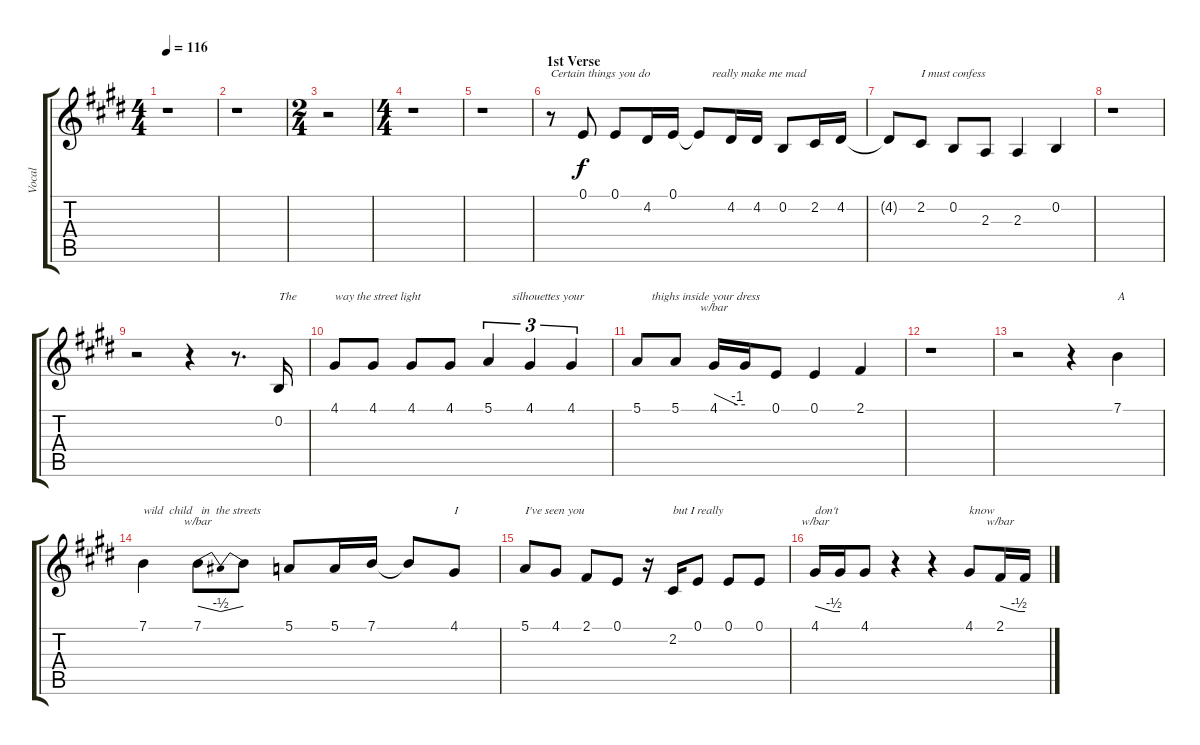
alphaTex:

\track ("Vocal" "Vocal") {instrument altosax}
\staff {score tabs}
\tuning (E4 B3 G3 D3 A2 E2) {hide}
\ts (4 4)
\tempo 116
\clef g2
\ks e
r.1{dy f} |
r.1 |
\ts (2 4)
r.2 |
\ts (4 4)
r.1 |
r.1 |
\section ("" "1st Verse")
r.8{txt "Certain things you do"} 0.1.8 0.1.8 4.2.16 0.1.16{txt "             really make me mad"} 0.1{t}.8 4.2.16 4.2.16 0.2.8 2.2.16 4.2.16 |
4.2{t}.8 2.2.8{txt "I must confess"} 0.2.8 2.3.8 2.3.4 0.2.4 |
r.1 |
r.2 r.4 r.8{d} 0.2.16{txt "The"} |
4.1.8{txt "way the street light"} 4.1.8 4.1.8 4.1.8 5.1.4{tu (3 2) txt "        silhouettes your"} 4.1.4{tu (3 2)} 4.1.4{tu (3 2)} |
5.1.8{txt "     thighs inside your dress"} 5.1.8 4.1.16{tbe (custom default 0 0 45 -4 60 -4)} 4.1{t}.16 0.1.8 0.1.4 2.1.4 |
r.1 |
r.2 r.4 7.1.4{txt "A"} |
7.1.4{txt "wild  child   in  the streets"} 7.1.8{tbe (dip default 0 0 30 -2 60 0)} 7.1{t}.8 5.1.8 5.1.16 7.1.16 7.1{t}.8 4.1.8{txt "I"} |
5.1.8{txt "I've seen you "} 4.1.8 2.1.8 0.1.8 r.16 2.2.16{txt "but I really"} 0.1.8 0.1.8 0.1.8 |
4.1.16{tbe (custom default 0 0 45 -2 60 -2) txt "don't"} 4.1{t}.16 4.1.8 r.4 r.4 4.1.8{txt "know"} 2.1.16{tbe (custom default 0 0 45 -2 60 -2)} 2.1{t}.16
